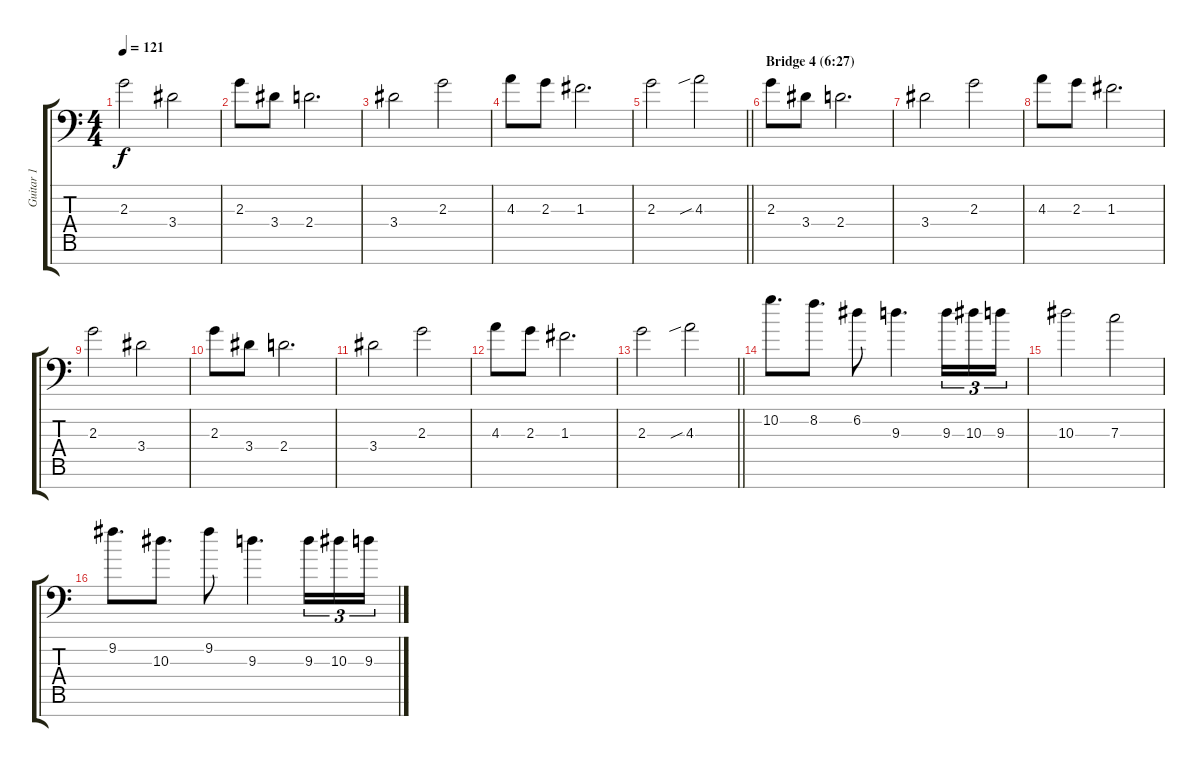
\track ("Guitar 1" "Guitar 1") {instrument distortionguitar}
\staff {score tabs}
\tuning (D4 A3 F3 C3 G2 D2 A1) {hide}
\ts (4 4)
\tempo 121
\clef f4
\ks c
2.3.2{dy f} 3.4.2 |
2.3.8 3.4.8 2.4.2{d} |
3.4.2 2.3.2 |
4.3.8 2.3.8 1.3.2{d} |
\barLineRight lightlight
2.3.2 4.3{sib}.2 |
\section ("" "Bridge 4 (6:27)")
2.3.8 3.4.8 2.4.2{d} |
3.4.2 2.3.2 |
4.3.8 2.3.8 1.3.2{d} |
2.3.2 3.4.2 |
2.3.8 3.4.8 2.4.2{d} |
3.4.2 2.3.2 |
4.3.8 2.3.8 1.3.2{d} |
\barLineRight lightlight
2.3.2 4.3{sib}.2 |
10.2.8{d volume 14} 8.2.8{d} 6.2.8 9.3.4{d} 9.3.16{tu (3 2)} 10.3.16{tu (3 2)} 9.3.16{tu (3 2)} |
10.3.2 7.3.2 |
9.2.8{d} 10.3.8{d} 9.2.8 9.3.4{d} 9.3.16{tu (3 2)} 10.3.16{tu (3 2)} 9.3.16{tu (3 2)}
